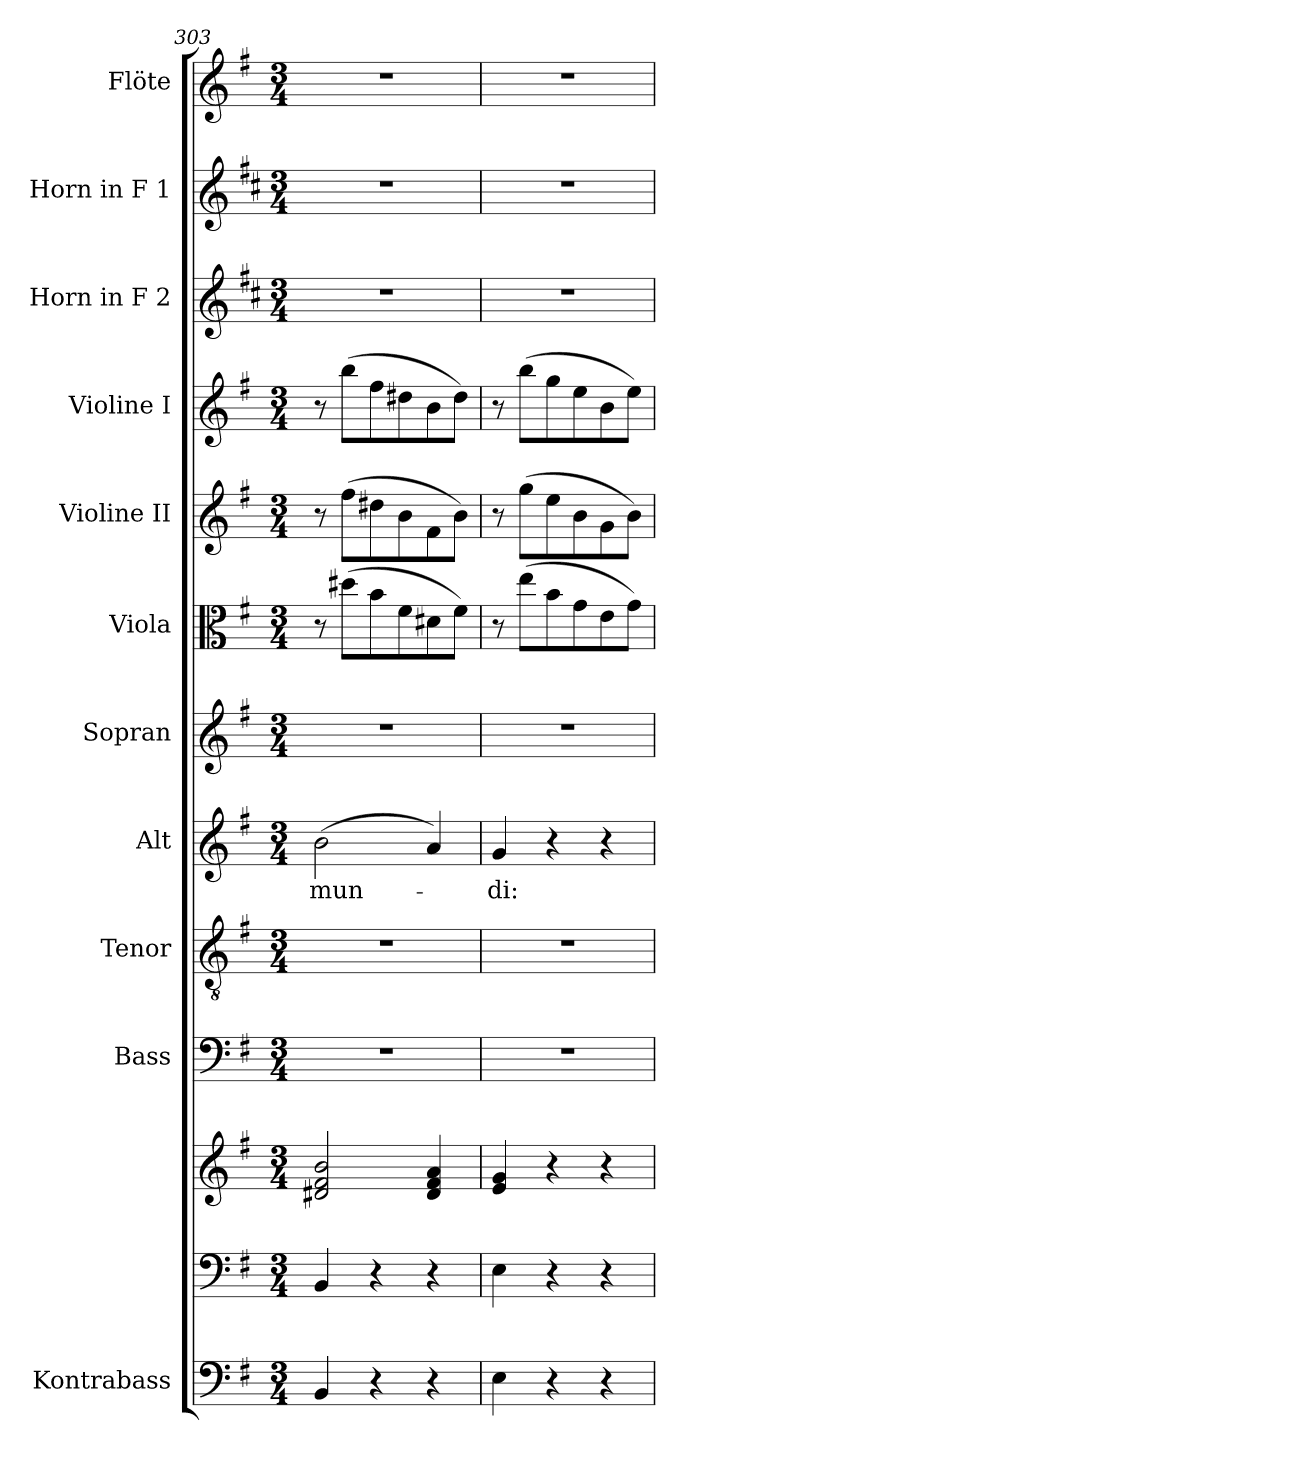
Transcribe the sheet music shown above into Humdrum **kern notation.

**kern	**kern	**kern	**kern	**kern	**kern	**text	**kern	**kern	**kern	**kern	**kern	**kern	**kern
*part12	*part11	*part11	*part10	*part9	*part8	*part8	*part7	*part6	*part5	*part4	*part3	*part2	*part1
*staff13	*staff12	*staff11	*staff10	*staff9	*staff8	*staff8	*staff7	*staff6	*staff5	*staff4	*staff3	*staff2	*staff1
*I"Kontrabass	*	*	*I"Bass	*I"Tenor	*I"Alt	*	*I"Sopran	*I"Viola	*I"Violine II	*I"Violine I	*I"Horn in F 2	*I"Horn in F 1	*I"Flöte
*I'Kb.	*	*	*I'B.	*I'T.	*I'A.	*	*I'S.	*I'Vla.	*I'Vl. II	*I'Vl. I	*	*	*I'Fl.
*clefF4	*clefF4	*clefG2	*clefF4	*clefGv2	*clefG2	*	*clefG2	*clefC3	*clefG2	*clefG2	*clefG2	*clefG2	*clefG2
*ITrd7c12	*	*	*	*	*	*	*	*	*	*	*ITrd4c7	*ITrd4c7	*
*k[f#]	*k[f#]	*k[f#]	*k[f#]	*k[f#]	*k[f#]	*	*k[f#]	*k[f#]	*k[f#]	*k[f#]	*k[f#]	*k[f#]	*k[f#]
*G:	*G:	*G:	*G:	*G:	*G:	*	*G:	*G:	*G:	*G:	*G:	*G:	*G:
*M3/4	*M3/4	*M3/4	*M3/4	*M3/4	*M3/4	*	*M3/4	*M3/4	*M3/4	*M3/4	*M3/4	*M3/4	*M3/4
=303	=303	=303	=303	=303	=303	=303	=303	=303	=303	=303	=303	=303	=303
!	!	!	!	!	!	!LO:LY:b	!	!	!	!	!	!	!
4BBB/	4BB/	2d#X/ 2f#/ 2b/	2.r	2.r	(>2b\	mun-	2.r	8r	8r	8r	2.r	2.r	2.r
.	.	.	.	.	.	.	.	(>8dd#X\L	(>8ff#\L	(>8bb\L	.	.	.
4r	4r	.	.	.	.	.	.	8b\	8dd#X\	8ff#\	.	.	.
.	.	.	.	.	.	.	.	8f#\	8b\	8dd#X\	.	.	.
4r	4r	4d#/ 4f#/ 4a/	.	.	4a/)	.	.	8d#X\	8f#\	8b\	.	.	.
.	.	.	.	.	.	.	.	8f#\J)	8b\J)	8dd#\J)	.	.	.
=304	=304	=304	=304	=304	=304	=304	=304	=304	=304	=304	=304	=304	=304
!	!	!	!	!	!	!LO:LY:b	!	!	!	!	!	!	!
4EE\	4E\	4e/ 4g/	2.r	2.r	4g/	-di:	2.r	8r	8r	8r	2.r	2.r	2.r
.	.	.	.	.	.	.	.	(>8ee\L	(>8gg\L	(>8bb\L	.	.	.
4r	4r	4r	.	.	4r	.	.	8b\	8ee\	8gg\	.	.	.
.	.	.	.	.	.	.	.	8g\	8b\	8ee\	.	.	.
4r	4r	4r	.	.	4r	.	.	8e\	8g\	8b\	.	.	.
.	.	.	.	.	.	.	.	8g\J)	8b\J)	8ee\J)	.	.	.
=	=	=	=	=	=	=	=	=	=	=	=	=	=
*-	*-	*-	*-	*-	*-	*-	*-	*-	*-	*-	*-	*-	*-
